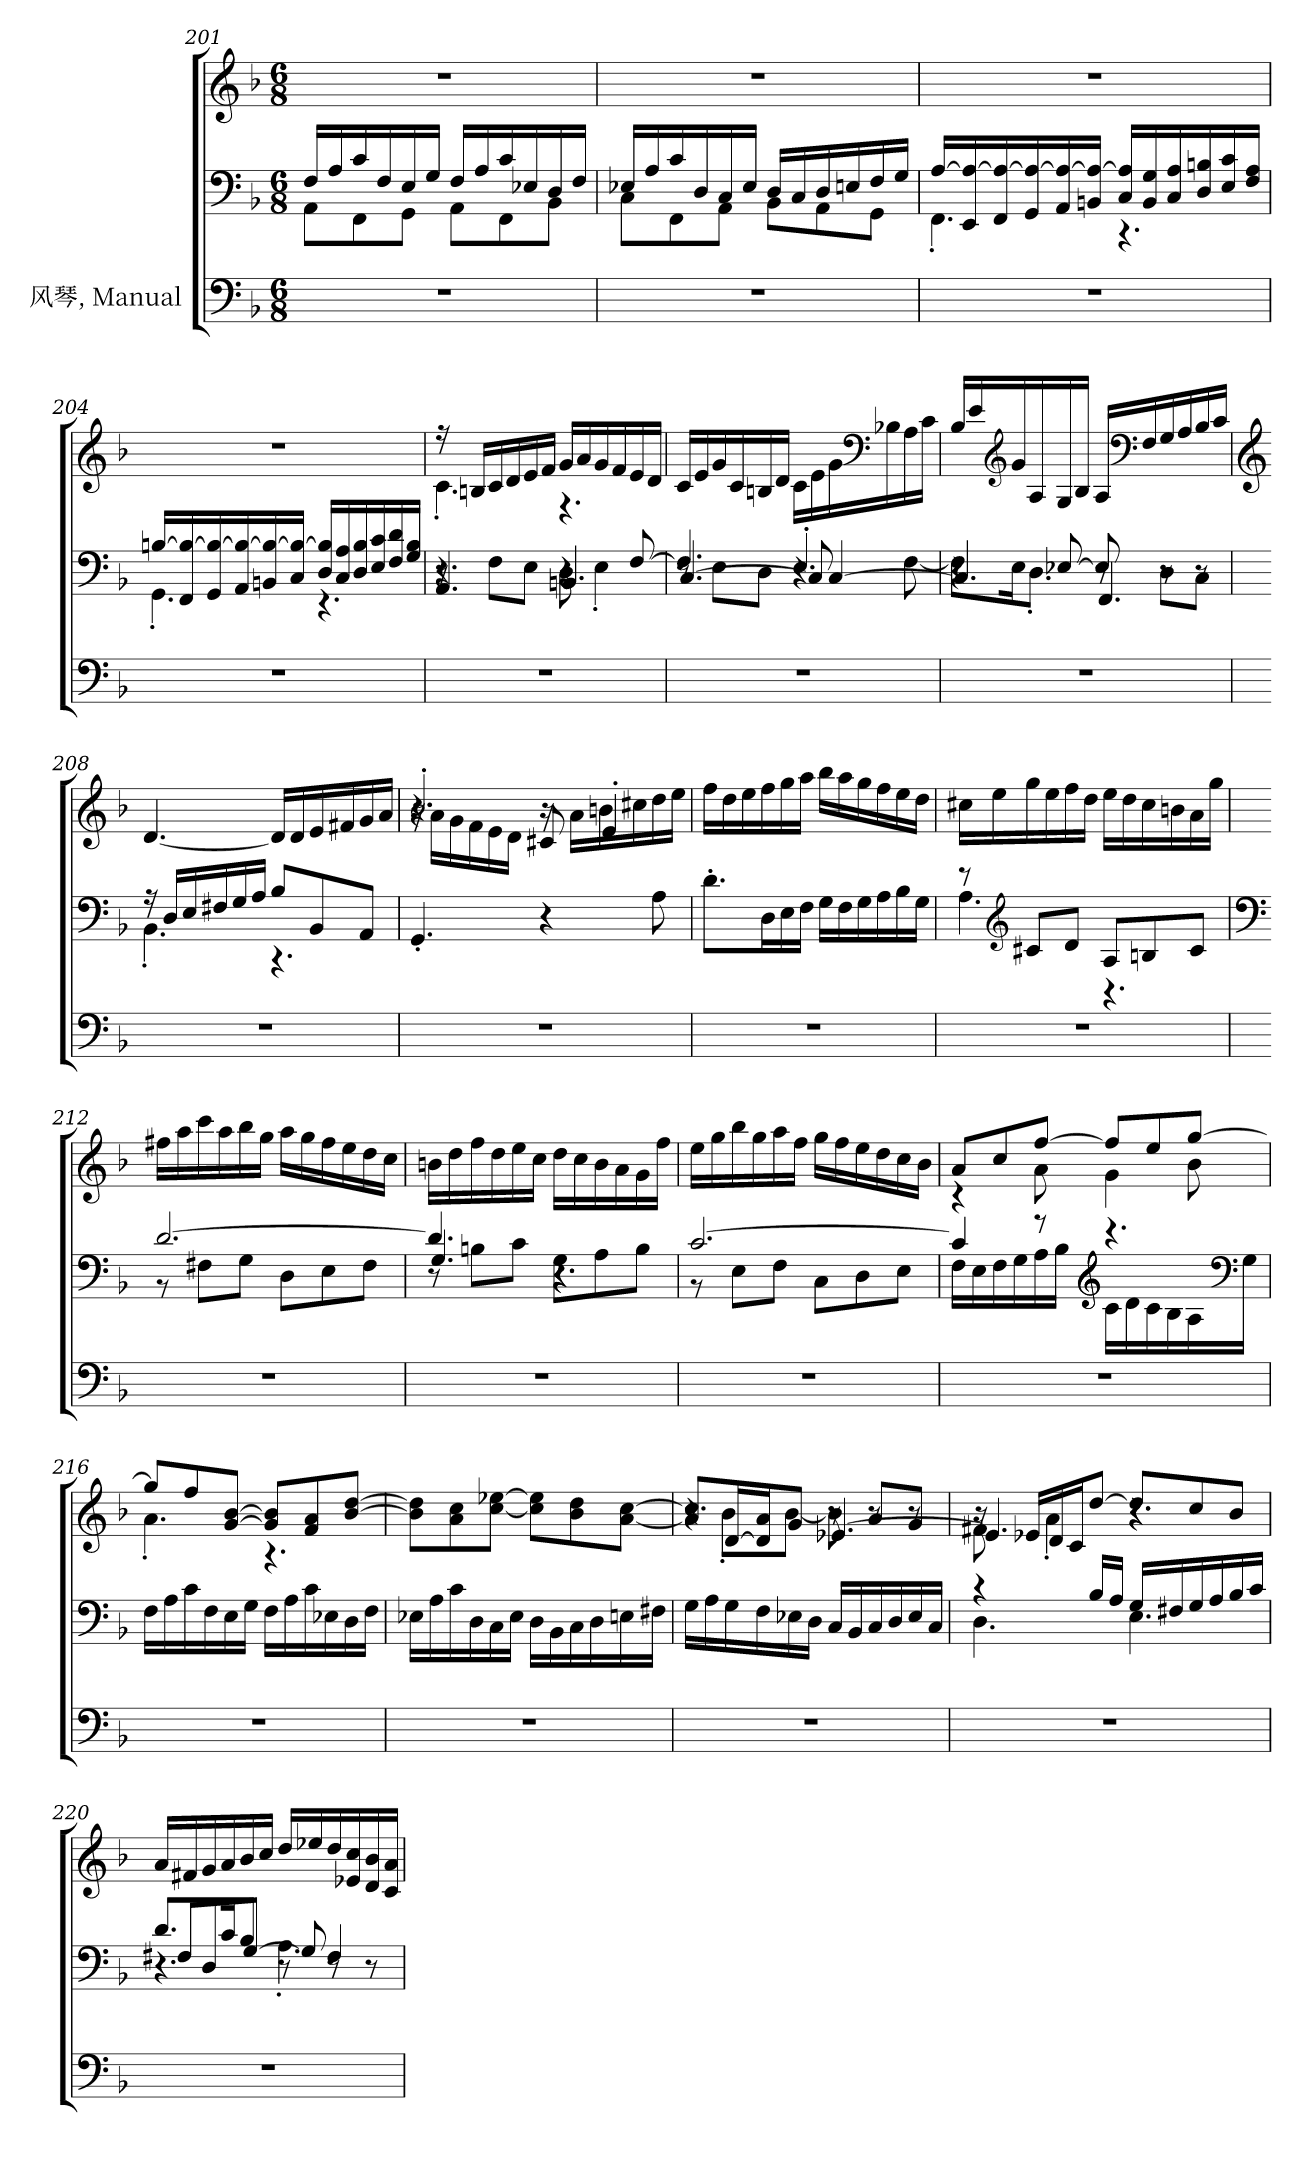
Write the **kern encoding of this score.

**kern	**kern	**kern
*part1	*part1	*part1
*staff3	*staff2	*staff1
*I"风琴, Manual	*	*
!!LO:LB:g=z
*clefF4	*clefF4	*clefG2
*k[b-]	*k[b-]	*k[b-]
*M6/8	*M6/8	*M6/8
=201	=201	=201
*	*^	*
2.r	16F/LL	8AA\L	2.r
.	16A/	.	.
.	16c/	8FF\	.
.	16F/	.	.
.	16E/	8GG\J	.
.	16G/JJ	.	.
.	16F/LL	8AA\L	.
.	16A/	.	.
.	16c/	8FF\	.
.	16E-X/	.	.
.	16D/	8BB-\J	.
.	16F/JJ	.	.
=202	=202	=202	=202
2.r	16E-X/LL	8C\L	2.r
.	16A/	.	.
.	16c/	8FF\	.
.	16D/	.	.
.	16C/	8AA\J	.
.	16E-/JJ	.	.
.	16D/LL	8BB-\L	.
.	16C/	.	.
.	16D/	8AA\	.
.	16En/	.	.
.	16F/	8GG\J	.
.	16G/JJ	.	.
=203	=203	=203	=203
2.r	[16A/LL	4.FF'\	2.r
.	16EE/ 16A/_	.	.
.	16FF/ 16A/_	.	.
.	16GG/ 16A/_	.	.
.	16AA/ 16A/_	.	.
.	16BBn/ 16A/_JJ	.	.
.	16C/ 16A/]LL	4.r	.
.	16BB/ 16G/	.	.
.	16C/ 16A/	.	.
.	16D/ 16Bn/	.	.
.	16E/ 16c/	.	.
.	16F/ 16A/JJ	.	.
!!LO:LB:g=z
=204	=204	=204	=204
2.r	[16Bn/LL	4.GG'\	2.r
.	16FF/ 16B/_	.	.
.	16GG/ 16B/_	.	.
.	16AA/ 16B/_	.	.
.	16BBn/ 16B/_	.	.
.	16C/ 16B/_JJ	.	.
.	16D/ 16B/]LL	4.r	.
.	16C/ 16A/	.	.
.	16D/ 16B/	.	.
.	16E/ 16c/	.	.
.	16F/ 16d/	.	.
.	16G/ 16B/JJ	.	.
=205	=205	=205	=205
*	*	*^	*^
2.r	4.r	8r	4.AA/	16r	4.c'\
.	.	.	.	16Bn/LL	.
.	.	8F\L	.	16c/	.
.	.	.	.	16d/	.
.	.	8E\J	.	16e/	.
.	.	.	.	16f/JJ	.
.	4r	8D\	4.BBn/	16g/LL	4.r
.	.	.	.	16a/	.
.	.	4E'\	.	16g/	.
.	.	.	.	16f/	.
.	[8F/	.	.	16e/	.
.	.	.	.	16d/JJ	.
*	*	*	*	*v	*v
!!LO:PB:g=z
=206	=206	=206	=206	=206
2.r	4.F/]	8r	[4.C/	16c/LL
.	.	.	.	16e/
.	.	8E\L	.	16g/
.	.	.	.	16c/
.	.	8D\J	.	16Bn/
.	.	.	.	16d/JJ
.	4.E'/	4r	8C/]	16c\LL
.	.	.	.	16e\
.	.	.	[4C/	16g\
*	*	*	*	*clefF4
.	.	.	.	16B-X\
.	.	[8F\	.	16A\
.	.	.	.	16c\JJ
=207	=207	=207	=207	=207
2.r	4r	8F\L]	4.C/]	16B-/LL
.	.	.	.	16e/
*	*	*	*	*clefG2
.	.	16E\K	.	16g/
.	.	8.D'\J	.	16A/
.	[8E-X/	.	.	16G/
.	.	.	.	16B-/JJ
.	8E-/]	8r	4.FF/	16A/LL
*	*	*	*	*clefF4
.	.	.	.	16F/
.	8r	8D\L	.	16G/
.	.	.	.	16A/
.	8r	8C\J	.	16B-/
.	.	.	.	16c/JJ
*	*v	*v	*v	*
!!LO:LB:g=z
=208	=208	=208
*	*	*clefG2
*	*^	*
2.r	16r	4.BB-'\	[4.d/
.	16D/LL	.	.
.	16E/	.	.
.	16F#X/	.	.
.	16G/	.	.
.	16A/JJ	.	.
.	8B-/L	4.r	16d/LL]
.	.	.	16d/
.	8BB-/	.	16e/
.	.	.	16f#X/
.	8AA/J	.	16g/
.	.	.	16a/JJ
*	*v	*v	*
=209	=209	=209
*	*	*^
*	*	*	*^
2.r	4.GG'/	2.b-'/	16r	4.r
.	.	.	16a\LL	.
.	.	.	16g\	.
.	.	.	16f\	.
.	.	.	16e\	.
.	.	.	16d\JJ	.
.	4r	.	16r	8c#X/
.	.	.	16a\LL	.
.	.	.	16bn\	4e'/
.	.	.	16cc#X\	.
.	8A\	.	16dd\	.
.	.	.	16ee\JJ	.
*	*	*v	*v	*v
=210	=210	=210
2.r	8.d'\L	16ff\LL
.	.	16dd\
.	.	16ee\
.	16D\L	16ff\
.	16E\	16gg\
.	16F\JJ	16aa\JJ
.	16G\LL	16bb-\LL
.	16F\	16aa\
.	16G\	16gg\
.	16A\	16ff\
.	16B-\	16ee\
.	16G\JJ	16dd\JJ
!!LO:LB:g=z
=211	=211	=211
*	*^	*
2.r	8r	4.A\	16cc#X\LL
.	.	.	16ee\
*	*clefG2	*	*
.	8c#X/L	.	16gg\
.	.	.	16ee\
.	8d/J	.	16ff\
.	.	.	16dd\JJ
.	8A/L	4.r	16ee\LL
.	.	.	16dd\
.	8Bn/	.	16cc#\
.	.	.	16bn\
.	8c#/J	.	16a\
.	.	.	16gg\JJ
=212	=212	=212	=212
*	*clefF4	*	*
2.r	[2.d/	8r	16ff#X\LL
.	.	.	16aa\
.	.	8F#X\L	16ccc\
.	.	.	16aa\
.	.	8G\J	16bb-\
.	.	.	16gg\JJ
.	.	8D\L	16aa\LL
.	.	.	16gg\
.	.	8E\	16ff#\
.	.	.	16ee\
.	.	8F#\J	16dd\
.	.	.	16cc\JJ
=213	=213	=213	=213
*	*	*^	*
2.r	4.d/]	8r	4.G/	16bn\LL
.	.	.	.	16dd\
.	.	8Bn\L	.	16ff\
.	.	.	.	16dd\
.	.	8c\J	.	16ee\
.	.	.	.	16cc\JJ
.	4.r	8G\L	4.r	16dd\LL
.	.	.	.	16cc\
.	.	8A\	.	16b\
.	.	.	.	16a\
.	.	8B\J	.	16g\
.	.	.	.	16ff\JJ
*	*	*v	*v	*
!!LO:LB:g=z
=214	=214	=214	=214
2.r	[2.c/	8r	16ee\LL
.	.	.	16gg\
.	.	8E\L	16bb-\
.	.	.	16gg\
.	.	8F\J	16aa\
.	.	.	16ff\JJ
.	.	8C\L	16gg\LL
.	.	.	16ff\
.	.	8D\	16ee\
.	.	.	16dd\
.	.	8E\J	16cc\
.	.	.	16b-\JJ
=215	=215	=215	=215
*	*	*	*^
2.r	4c/]	16F\LL	8a/L	4r
.	.	16E\	.	.
.	.	16F\	8cc/	.
.	.	16G\	.	.
.	8r	16A\	[8ff/J	8a\
.	.	16B-\JJ	.	.
*	*clefG2	*	*	*
.	4.r	16c\LL	8ff/L]	4g\
.	.	16d\	.	.
.	.	16c\	8ee/	.
.	.	16B-\	.	.
.	.	16A\	[8gg/J	8b-\
*	*clefF4	*	*	*
.	.	16G\JJ	.	.
*	*v	*v	*	*
=216	=216	=216	=216
2.r	16F\LL	8gg/L]	4.a'\
.	16A\	.	.
.	16c\	8ff/	.
.	16F\	.	.
.	16E\	[8g/ [8b-/J	.
.	16G\JJ	.	.
.	16F\LL	8g/] 8b-/]L	4.r
.	16A\	.	.
.	16c\	8f/ 8a/	.
.	16E-X\	.	.
.	16D\	[8b-/ [8dd/J	.
.	16F\JJ	.	.
*	*	*v	*v
!!LO:PB:g=z
=217	=217	=217
2.r	16E-X\LL	8b-\] 8dd\]L
.	16A\	.
.	16c\	8a\ 8cc\
.	16D\	.
.	16C\	[8cc\ [8ee-X\J
.	16E-\JJ	.
.	16D\LL	8cc\] 8ee-\]L
.	16BB-\	.
.	16C\	8b-\ 8dd\
.	16D\	.
.	16En\	[8a\ [8cc\J
.	16F#X\JJ	.
=218	=218	=218
*	*	*^
*	*	*	*^
2.r	16G\LL	8a/] 8cc/]L	8r	4.r
.	16A\	.	.	.
.	16G\	[16d/L	8b-'\L	.
.	16F\	16d/] 16a/J	.	.
.	16E-X\	8g/J	[8b-\J	.
.	16D\JJ	.	.	.
.	16C/LL	8r	8b-\]	[4.e-X/
.	16BB-/	.	.	.
.	16C/	8a/L	8r	.
.	16D/	.	.	.
.	16E-/	8g/J	8r	.
.	16C/JJ	.	.	.
=219	=219	=219	=219	=219
*	*^	*	*	*
2.r	4r	4.D\	16r	8f#X\	4.e-/]
.	.	.	16e-X/LL	.	.
.	.	.	16d/	4a'\	.
.	.	.	16c/J	.	.
.	16B-/LL	.	[8dd/J	.	.
.	16A/JJ	.	.	.	.
.	16G/LL	4.E\	8dd/L]	4.r	4.r
.	16F#X/	.	.	.	.
.	16G/	.	8cc/	.	.
.	16A/	.	.	.	.
.	16B-/	.	8b-/J	.	.
.	16c/JJ	.	.	.	.
*	*	*	*v	*v	*v
!!LO:LB:g=z
=220	=220	=220	=220
*	*	*^	*
2.r	8.d/L	4.r	8F#X/L	16a/LL
.	.	.	.	16f#X/
.	.	.	8D/	16g/
.	16c/K	.	.	16a/
.	8B-/J	.	[8G/J	16b-/
.	.	.	.	16cc/JJ
.	8r	4.A'\	8G/]	16dd/LL
.	.	.	.	16ee-X/
.	4F#/	.	8r	16dd/
.	.	.	.	16e-X/ 16cc/
.	.	.	8r	16d/ 16b-/
.	.	.	.	16c/ 16a/JJ
*	*v	*v	*v	*
=	=	=
*-	*-	*-
